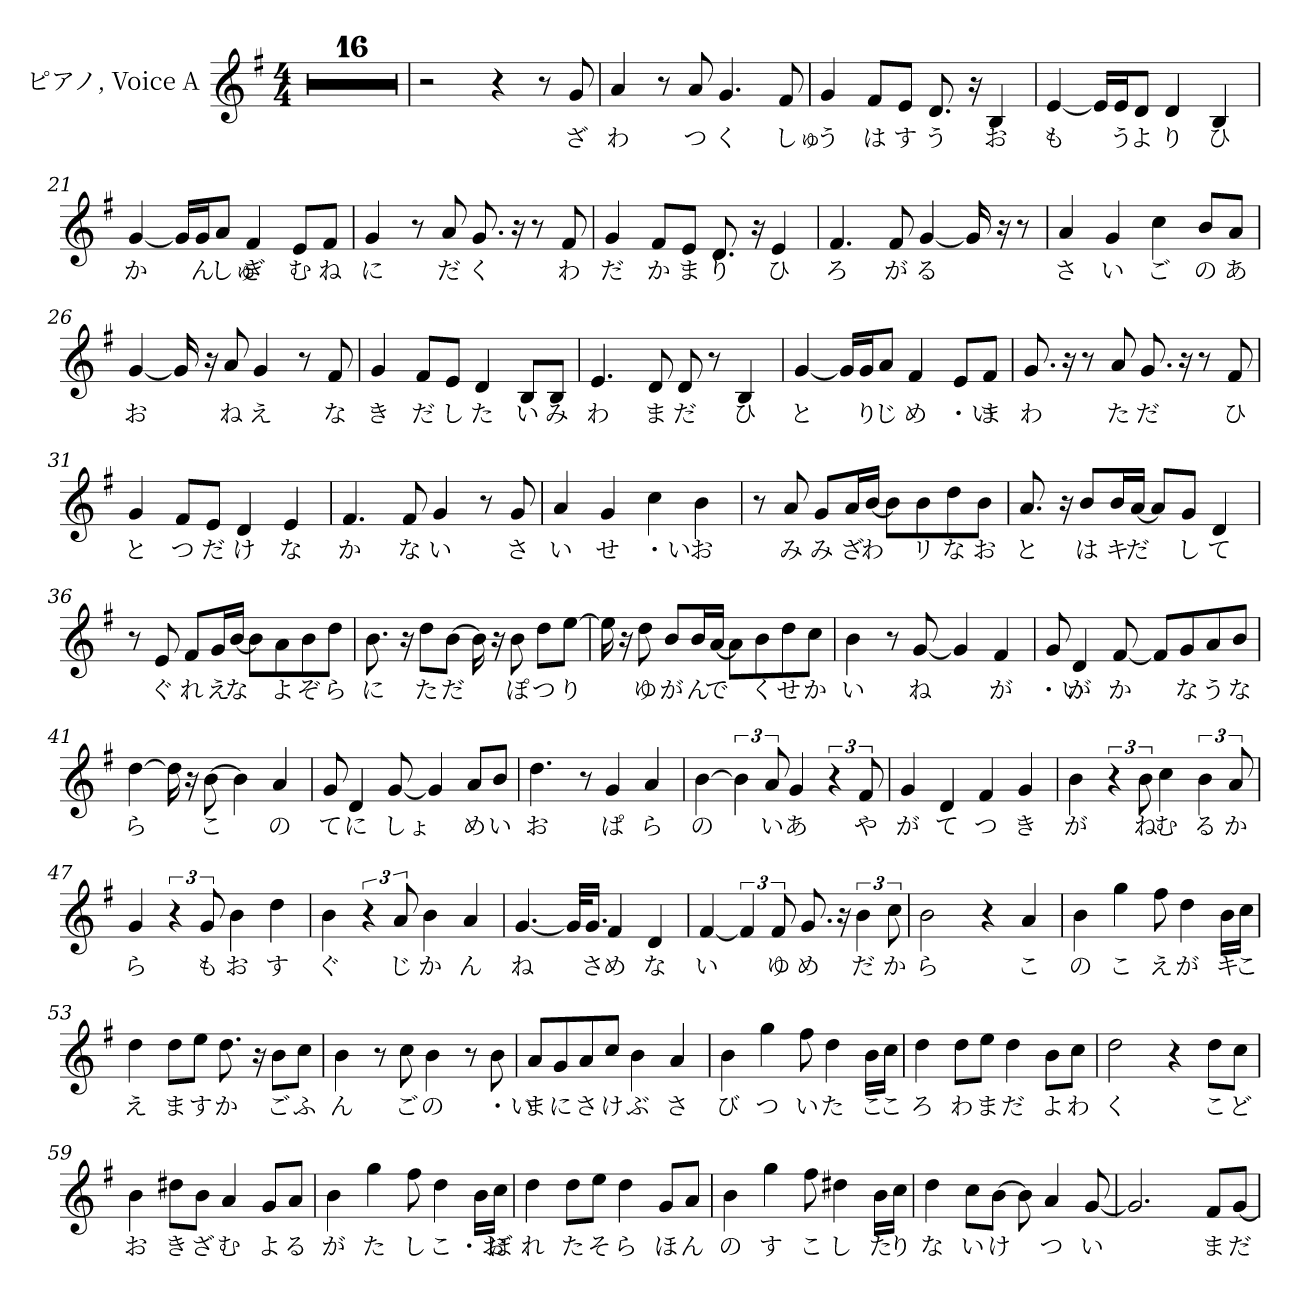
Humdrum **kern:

**kern	**text
*part1	*part1
*staff1	*staff1
*I"ピアノ, Voice A	*
*clefG2	*
*k[f#]	*
*M4/4	*
*MM175	*
=1	=1
1r	.
=2	=2
1r	.
=3	=3
1r	.
=4	=4
1r	.
=5	=5
1r	.
=6	=6
1r	.
=7	=7
1r	.
=8	=8
1r	.
=9	=9
1r	.
=10	=10
1r	.
=11	=11
1r	.
=12	=12
1r	.
=13	=13
1r	.
=14	=14
1r	.
=15	=15
1r	.
=16	=16
1r	.
!!LO:LB:g=z
=17	=17
2r	.
4r	.
8r	.
!	!LO:LY:b
8g/	ざ
=18	=18
!	!LO:LY:b
4a/	わ
8r	.
!	!LO:LY:b
8a/	つ
!	!LO:LY:b
4.g/	く
!	!LO:LY:b
8f#/	しゅ
=19	=19
!	!LO:LY:b
4g/	う
!	!LO:LY:b
8f#/L	は
!	!LO:LY:b
8e/J	す
!	!LO:LY:b
8.d/	う
16r	.
!	!LO:LY:b
4B/	お
=20	=20
!	!LO:LY:b
[4e/	も
16e/LL]	.
!	!LO:LY:b
16e/J	う
!	!LO:LY:b
8d/J	よ
!	!LO:LY:b
4d/	り
!	!LO:LY:b
4B/	ひ
=21	=21
!	!LO:LY:b
[4g/	か
16g/LL]	.
!	!LO:LY:b
16g/J	ん
!	!LO:LY:b
8a/J	しゅ
!	!LO:LY:b
4f#/	ぎ
!	!LO:LY:b
8e/L	む
!	!LO:LY:b
8f#/J	ね
!!LO:LB:g=z
=22	=22
!	!LO:LY:b
4g/	に
8r	.
!	!LO:LY:b
8a/	だ
!	!LO:LY:b
8.g/	く
16r	.
8r	.
!	!LO:LY:b
8f#/	わ
=23	=23
!	!LO:LY:b
4g/	だ
!	!LO:LY:b
8f#/L	か
!	!LO:LY:b
8e/J	ま
!	!LO:LY:b
8.d/	り
16r	.
!	!LO:LY:b
4e/	ひ
=24	=24
!	!LO:LY:b
4.f#/	ろ
!	!LO:LY:b
8f#/	が
!	!LO:LY:b
[4g/	る
16g/]	.
16r	.
8r	.
=25	=25
!	!LO:LY:b
4a/	さ
!	!LO:LY:b
4g/	い
!	!LO:LY:b
4cc\	ご
!	!LO:LY:b
8b/L	の
!	!LO:LY:b
8a/J	あ
=26	=26
!	!LO:LY:b
[4g/	お
16g/]	.
16r	.
!	!LO:LY:b
8a/	ね
!	!LO:LY:b
4g/	え
8r	.
!	!LO:LY:b
8f#/	な
!!LO:LB:g=z
=27	=27
!	!LO:LY:b
4g/	き
!	!LO:LY:b
8f#/L	だ
!	!LO:LY:b
8e/J	し
!	!LO:LY:b
4d/	た
!	!LO:LY:b
8B/L	い
!	!LO:LY:b
8B/J	み
=28	=28
!	!LO:LY:b
4.e/	わ
!	!LO:LY:b
8d/	ま
!	!LO:LY:b
8d/	だ
8r	.
!	!LO:LY:b
4B/	ひ
=29	=29
!	!LO:LY:b
[4g/	と
16g/LL]	.
!	!LO:LY:b
16g/J	り
!	!LO:LY:b
8a/J	じ
!	!LO:LY:b
4f#/	め
!	!LO:LY:b
8e/L	・い
!	!LO:LY:b
8f#/J	ま
=30	=30
!	!LO:LY:b
8.g/	わ
16r	.
8r	.
!	!LO:LY:b
8a/	た
!	!LO:LY:b
8.g/	だ
16r	.
8r	.
!	!LO:LY:b
8f#/	ひ
=31	=31
!	!LO:LY:b
4g/	と
!	!LO:LY:b
8f#/L	つ
!	!LO:LY:b
8e/J	だ
!	!LO:LY:b
4d/	け
!	!LO:LY:b
4e/	な
!!LO:LB:g=z
=32	=32
!	!LO:LY:b
4.f#/	か
!	!LO:LY:b
8f#/	な
!	!LO:LY:b
4g/	い
8r	.
!	!LO:LY:b
8g/	さ
=33	=33
!	!LO:LY:b
4a/	い
!	!LO:LY:b
4g/	せ
!	!LO:LY:b
4cc\	・い
!	!LO:LY:b
4b\	お
=34	=34
8r	.
!	!LO:LY:b
8a/	み
!	!LO:LY:b
8g/L	み
!	!LO:LY:b
16a/L	ざ
!	!LO:LY:b
[16b/JJ	わ
8b\L]	.
!	!LO:LY:b
8b\	リ
!	!LO:LY:b
8dd\	な
!	!LO:LY:b
8b\J	お
=35	=35
!	!LO:LY:b
8.a/	と
16r	.
!	!LO:LY:b
8b/L	は
!	!LO:LY:b
16b/L	キ
!	!LO:LY:b
[16a/JJ	だ
8a/L]	.
!	!LO:LY:b
8g/J	し
!	!LO:LY:b
4d/	て
!!LO:LB:g=z
=36	=36
8r	.
!	!LO:LY:b
8e/	ぐ
!	!LO:LY:b
8f#/L	れ
!	!LO:LY:b
16g/L	え
!	!LO:LY:b
[16b/JJ	な
8b\L]	.
!	!LO:LY:b
8a\	よ
!	!LO:LY:b
8b\	ぞ
!	!LO:LY:b
8dd\J	ら
=37	=37
!	!LO:LY:b
8.b\	に
16r	.
!	!LO:LY:b
8dd\L	た
!	!LO:LY:b
[8b\J	だ
16b\]	.
16r	.
!	!LO:LY:b
8b\	ぽ
!	!LO:LY:b
8dd\L	つ
!	!LO:LY:b
[8ee\J	り
=38	=38
16ee\]	.
16r	.
!	!LO:LY:b
8dd\	ゆ
!	!LO:LY:b
8b/L	が
!	!LO:LY:b
16b/L	ん
!	!LO:LY:b
[16a/JJ	で
8a\L]	.
!	!LO:LY:b
8b\	く
!	!LO:LY:b
8dd\	せ
!	!LO:LY:b
8cc\J	か
=39	=39
!	!LO:LY:b
4b\	い
8r	.
!	!LO:LY:b
[8g/	ね
4g/]	.
!	!LO:LY:b
4f#/	が
!!LO:LB:g=z
=40	=40
!	!LO:LY:b
8g/	・い
!	!LO:LY:b
4d/	が
!	!LO:LY:b
[8f#/	か
8f#/L]	.
!	!LO:LY:b
8g/	な
!	!LO:LY:b
8a/	う
!	!LO:LY:b
8b/J	な
=41	=41
!	!LO:LY:b
[4dd\	ら
16dd\]	.
16r	.
!	!LO:LY:b
[8b\	こ
4b\]	.
!	!LO:LY:b
4a/	の
=42	=42
!	!LO:LY:b
8g/	て
!	!LO:LY:b
4d/	に
!	!LO:LY:b
[8g/	しょ
4g/]	.
!	!LO:LY:b
8a/L	め
!	!LO:LY:b
8b/J	い
=43	=43
!	!LO:LY:b
4.dd\	お
8r	.
!	!LO:LY:b
4g/	ぱ
!	!LO:LY:b
4a/	ら
=44	=44
!	!LO:LY:b
[4b\	の
6b\]	.
!	!LO:LY:b
12a/	い
!	!LO:LY:b
4g/	あ
6r	.
!	!LO:LY:b
12f#/	や
=45	=45
!	!LO:LY:b
4g/	が
!	!LO:LY:b
4d/	て
!	!LO:LY:b
4f#/	つ
!	!LO:LY:b
4g/	き
!!LO:LB:g=z
=46	=46
!	!LO:LY:b
4b\	が
6r	.
!	!LO:LY:b
12b\	ね
!	!LO:LY:b
4cc\	む
!	!LO:LY:b
6b\	る
!	!LO:LY:b
12a/	か
=47	=47
!	!LO:LY:b
4g/	ら
6r	.
!	!LO:LY:b
12g/	も
!	!LO:LY:b
4b\	お
!	!LO:LY:b
4dd\	す
=48	=48
!	!LO:LY:b
4b\	ぐ
6r	.
!	!LO:LY:b
12a/	じ
!	!LO:LY:b
4b\	か
!	!LO:LY:b
4a/	ん
=49	=49
!	!LO:LY:b
[4.g/	ね
32g/KLL]	.
!	!LO:LY:b
16.g/JJ	さ
!	!LO:LY:b
4f#/	め
!	!LO:LY:b
4d/	な
=50	=50
!	!LO:LY:b
[4f#/	い
6f#/]	.
!	!LO:LY:b
12f#/	ゆ
!	!LO:LY:b
8.g/	め
16r	.
!	!LO:LY:b
6b\	だ
!	!LO:LY:b
12cc\	か
=51	=51
!	!LO:LY:b
2b\	ら
4r	.
!	!LO:LY:b
4a/	こ
!!LO:LB:g=z
=52	=52
!	!LO:LY:b
4b\	の
!	!LO:LY:b
4gg\	こ
!	!LO:LY:b
8ff#\	え
!	!LO:LY:b
4dd\	が
!	!LO:LY:b
16b\LL	キ
!	!LO:LY:b
16cc\JJ	こ
=53	=53
!	!LO:LY:b
4dd\	え
!	!LO:LY:b
8dd\L	ま
!	!LO:LY:b
8ee\J	す
!	!LO:LY:b
8.dd\	か
16r	.
!	!LO:LY:b
8b\L	ご
!	!LO:LY:b
8cc\J	ふ
=54	=54
!	!LO:LY:b
4b\	ん
8r	.
!	!LO:LY:b
8cc\	ご
!	!LO:LY:b
4b\	の
8r	.
!	!LO:LY:b
8b\	・い
=55	=55
!	!LO:LY:b
8a/L	ま
!	!LO:LY:b
8g/	に
!	!LO:LY:b
8a/	さ
!	!LO:LY:b
8cc/J	け
!	!LO:LY:b
4b\	ぶ
!	!LO:LY:b
4a/	さ
=56	=56
!	!LO:LY:b
4b\	び
!	!LO:LY:b
4gg\	つ
!	!LO:LY:b
8ff#\	い
!	!LO:LY:b
4dd\	た
!	!LO:LY:b
16b\LL	こ
!	!LO:LY:b
16cc\JJ	こ
!!LO:LB:g=z
=57	=57
!	!LO:LY:b
4dd\	ろ
!	!LO:LY:b
8dd\L	わ
!	!LO:LY:b
8ee\J	ま
!	!LO:LY:b
4dd\	だ
!	!LO:LY:b
8b\L	よ
!	!LO:LY:b
8cc\J	わ
=58	=58
!	!LO:LY:b
2dd\	く
4r	.
!	!LO:LY:b
8dd\L	こ
!	!LO:LY:b
8cc\J	ど
=59	=59
!	!LO:LY:b
4b\	お
!	!LO:LY:b
8dd#X\L	き
!	!LO:LY:b
8b\J	ざ
!	!LO:LY:b
4a/	む
!	!LO:LY:b
8g/L	よ
!	!LO:LY:b
8a/J	る
=60	=60
!	!LO:LY:b
4b\	が
!	!LO:LY:b
4gg\	た
!	!LO:LY:b
8ff#\	し
!	!LO:LY:b
4dd\	こ
!	!LO:LY:b
16b\LL	・お
!	!LO:LY:b
16cc\JJ	ぼ
=61	=61
!	!LO:LY:b
4dd\	れ
!	!LO:LY:b
8dd\L	た
!	!LO:LY:b
8ee\J	そ
!	!LO:LY:b
4dd\	ら
!	!LO:LY:b
8g/L	ほ
!	!LO:LY:b
8a/J	ん
=62	=62
!	!LO:LY:b
4b\	の
!	!LO:LY:b
4gg\	す
!	!LO:LY:b
8ff#\	こ
!	!LO:LY:b
4dd#X\	し
!	!LO:LY:b
16b\LL	た
!	!LO:LY:b
16cc\JJ	り
!!LO:LB:g=z
=63	=63
!	!LO:LY:b
4dd\	な
!	!LO:LY:b
8cc\L	い
!	!LO:LY:b
[8b\J	け
8b\]	.
!	!LO:LY:b
4a/	つ
!	!LO:LY:b
[8g/	い
=64	=64
2.g/]	.
!	!LO:LY:b
8f#/L	ま
!	!LO:LY:b
[8g/J	だ
=	=
*-	*-
